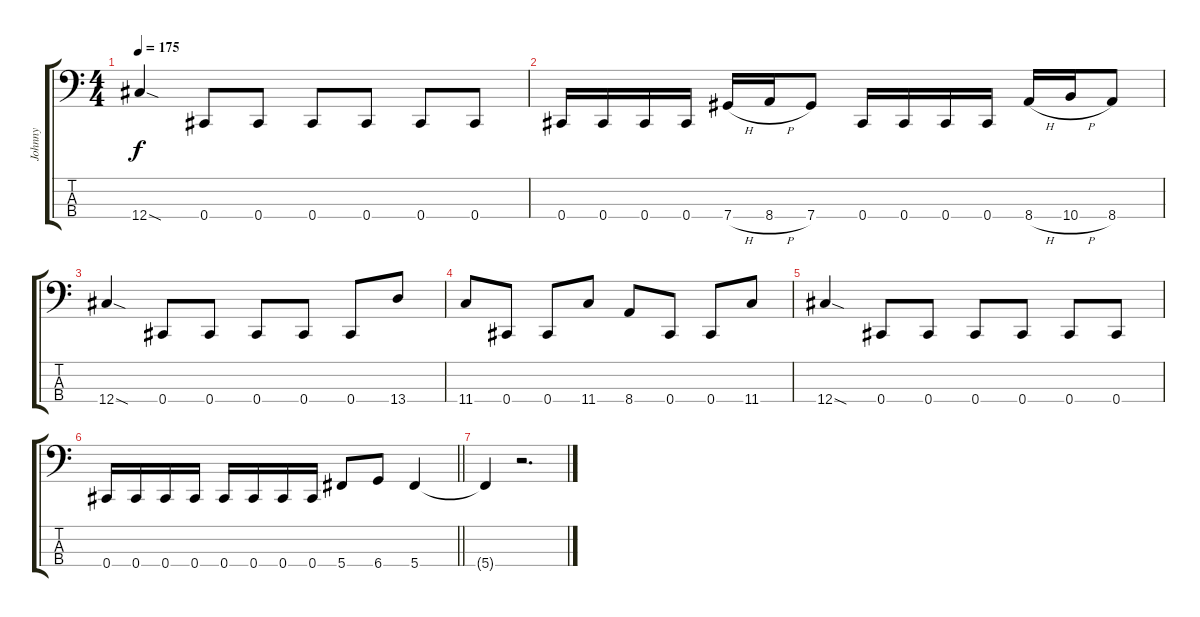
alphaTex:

\track ("Johnny" "Johnny") {instrument electricbasspick}
\staff {score tabs}
\tuning (Gb2 Db2 Ab1 Db1) {hide}
\ts (4 4)
\tempo 175
\clef f4
\ks c
12.4{sod}.4{dy f} 0.4.8 0.4.8 0.4.8 0.4.8 0.4.8 0.4.8 |
0.4.16 0.4.16 0.4.16 0.4.16 7.4{h}.16 8.4{h}.16 7.4.8 0.4.16 0.4.16 0.4.16 0.4.16 8.4{h}.16 10.4{h}.16 8.4.8 |
12.4{sod}.4 0.4.8 0.4.8 0.4.8 0.4.8 0.4.8 13.4.8 |
11.4.8 0.4.8 0.4.8 11.4.8 8.4.8 0.4.8 0.4.8 11.4.8 |
12.4{sod}.4 0.4.8 0.4.8 0.4.8 0.4.8 0.4.8 0.4.8 |
\barLineRight lightlight
0.4.16 0.4.16 0.4.16 0.4.16 0.4.16 0.4.16 0.4.16 0.4.16 5.4.8 6.4.8 5.4.4 |
5.4{t}.4 r.2{d}
